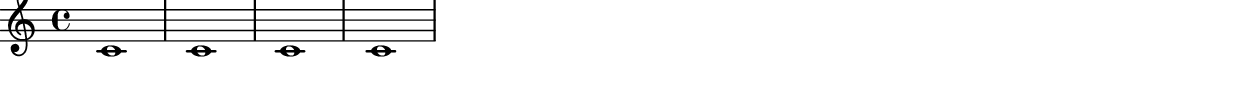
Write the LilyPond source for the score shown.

%% Generated by lilypond-book.py
%% Options: [exampleindent=10.16\mm,indent=0\mm,line-width=160\mm]
\include "lilypond-book-preamble.ly"


% ****************************************************************
% Start cut-&-pastable-section
% ****************************************************************



\paper {
  indent = 0\mm
  line-width = 160\mm
  % offset the left padding, also add 1mm as lilypond creates cropped
  % images with a little space on the right
  line-width = #(- line-width (* mm  3.000000) (* mm 1))
}

\layout {
  
}





% ****************************************************************
% ly snippet:
% ****************************************************************
\sourcefilename "/home/karlin/lilypond-git/input/regression/fret-diagrams-fret-label.ly"
\sourcefileline 0
\version "2.19.8"

\header {
  texidoc="
The label for the lowest fret can be changed in location,
size, and number type.

"
}

\layout { ragged-right = ##t }

<<
  \chords {
    c1 |
    c1 |
    c1 |
    c1
  }

  \new Voice {
    \textLengthOn

     %% C major for guitar,  verbose style
    c'1 ^\markup {
            \fret-diagram-verbose #'((mute 6)
                                     (place-fret 5 3 1)
                                     (place-fret 4 5 2)
                                     (place-fret 3 5 3)
                                     (place-fret 2 5 4)
                                     (place-fret 1 3 1)
                                     (barre 5 1 3))}

     %% C major for guitar, verbose style
    \override TextScript.fret-diagram-details.label-dir = #LEFT
    \override TextScript.fret-diagram-details.number-type = #'roman-upper
    c' ^\markup {
            \fret-diagram-verbose #'((mute 6)
                                     (place-fret 5 3 1)
                                     (place-fret 4 5 2)
                                     (place-fret 3 5 3)
                                     (place-fret 2 5 4)
                                     (place-fret 1 3 1)
                                     (barre 5 1 3))}

     %% C major for guitar, verbose style
    \revert TextScript.fret-diagram-details.label-dir
    \override TextScript.fret-diagram-details.fret-label-font-mag = #0.4
    \override TextScript.fret-diagram-details.number-type = #'arabic
    \once \override TextScript.fret-diagram-details.fret-label-vertical-offset = #0.25
    c' ^\markup {
            \fret-diagram-verbose #'((mute 6)
                                     (place-fret 5 3 1)
                                     (place-fret 4 5 2)
                                     (place-fret 3 5 3)
                                     (place-fret 2 5 4)
                                     (place-fret 1 3 1)
                                     (barre 5 1 3))}

     %% C major for guitar, verbose style
    \revert TextScript.fret-diagram-details.label-dir
    \once \override TextScript.fret-diagram-details.number-type = #'custom
    \once \override TextScript.fret-diagram-details.fret-label-horizontal-offset = #0.5
    \once \override TextScript.fret-diagram-details.fret-label-custom-format = #"~d°"
    c' ^\markup {
            \fret-diagram-verbose #'((mute 6)
                                     (place-fret 5 3 1)
                                     (place-fret 4 5 2)
                                     (place-fret 3 5 3)
                                     (place-fret 2 5 4)
                                     (place-fret 1 3 1)
                                     (barre 5 1 3))}

 }
>>



% ****************************************************************
% end ly snippet
% ****************************************************************
